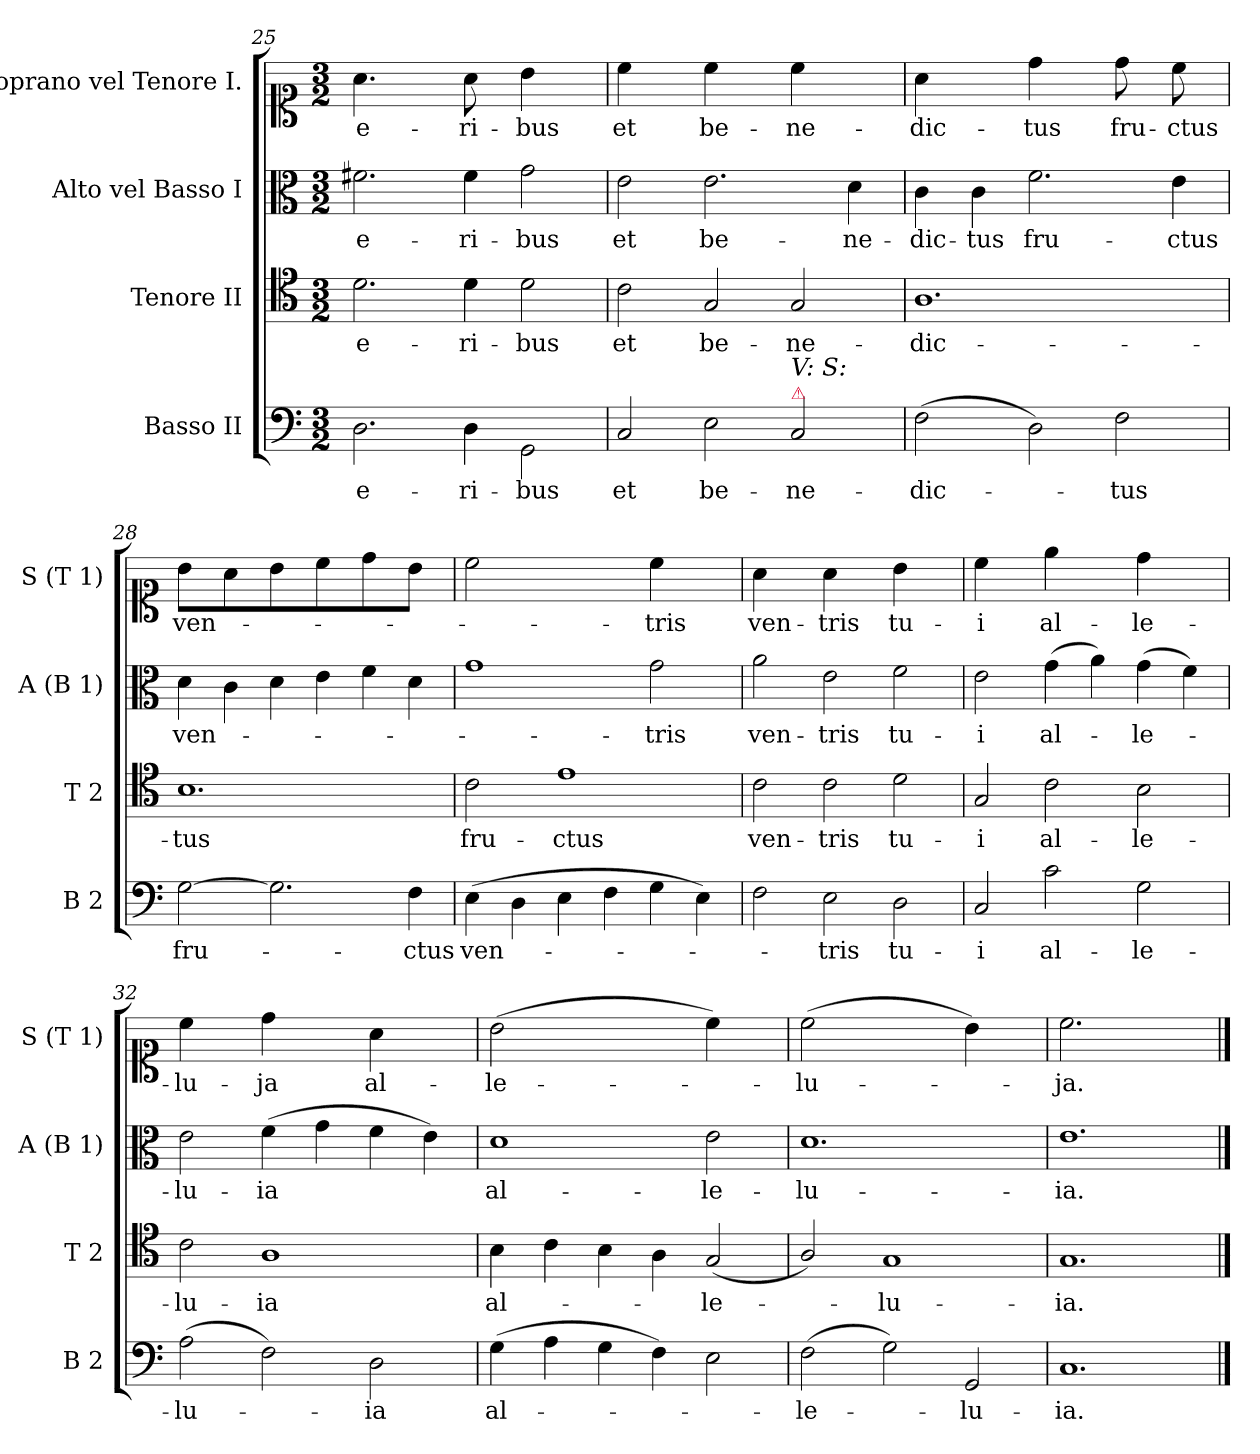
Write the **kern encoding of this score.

**kern	**text	**kern	**text	**kern	**text	**kern	**text
*part4	*part4	*part3	*part3	*part2	*part2	*part1	*part1
*staff4	*staff4	*staff3	*staff3	*staff2	*staff2	*staff1	*staff1
*I"Basso II	*	*I"Tenore II	*	*I"Alto vel Basso I	*	*I"Soprano vel Tenore I.	*
*I'B 2	*	*I'T 2	*	*I'A (B 1)	*	*I'S (T 1)	*
*clefF4	*	*clefC4	*	*clefC3	*	*clefC1	*
*k[]	*	*k[]	*	*k[]	*	*k[]	*
*M3/2	*	*M3/2	*	*M3/2	*	*M3/2	*
=25	=25	=25	=25	=25	=25	=25	=25
!	!	!	!	!	!	!LO:N:vis=4.	!
2.D\	-e-	2.d\	-e-	2.f#X\	-e-	2.a\	-e-
!	!	!	!	!	!	!LO:N:vis=8	!
4D\	-ri-	4d\	-ri-	4f#\	-ri-	4a\	-ri-
!	!	!	!	!	!	!LO:N:vis=4	!
2GG\	-bus	2d\	-bus	2g\	-bus	2b\	-bus
=26	=26	=26	=26	=26	=26	=26	=26
!	!	!	!	!	!	!LO:N:vis=4	!
2C/	et	2c\	et	2e\	et	2cc\	et
!	!	!	!	!	!	!LO:N:vis=4	!
2E\	be-	2G/	be-	2.e\	be-	2cc\	be-
!LO:TX:a:color=crimson:t=⚠	!	!	!	!	!	!	!
!LO:TX:a:i:t=V&colon; S&colon;	!	!	!	!	!	!	!
!	!	!	!	!	!	!LO:N:vis=4	!
2C/	-ne-	2G/	-ne-	.	.	2cc\	-ne-
.	.	.	.	4d\	-ne-	.	.
=27	=27	=27	=27	=27	=27	=27	=27
!	!	!	!	!	!	!LO:N:vis=4	!
(>2F\	-dic-	1.A	-dic-	4c\	-dic-	2a\	-dic-
.	.	.	.	4c\	-tus	.	.
!	!	!	!	!	!	!LO:N:vis=4	!
2D\)	.	.	.	2.f\	fru-	2dd\	-tus
!	!	!	!	!	!	!LO:N:vis=8	!
2F\	-tus	.	.	.	.	4dd\	fru-
!	!	!	!	!	!	!LO:N:vis=8	!
.	.	.	.	4e\	-ctus	4cc\	-ctus
=28	=28	=28	=28	=28	=28	=28	=28
!	!	!	!	!	!	!LO:N:vis=8	!
[2G\	fru-	1.B	tus	4d\	ven-	4b\L	ven-
!	!	!	!	!	!	!LO:N:vis=8	!
.	.	.	.	4c\	.	4a\	.
!	!	!	!	!	!	!LO:N:vis=8	!
2.G\]	.	.	.	4d\	.	4b\	.
!	!	!	!	!	!	!LO:N:vis=8	!
.	.	.	.	4e\	.	4cc\	.
!	!	!	!	!	!	!LO:N:vis=8	!
.	.	.	.	4f\	.	4dd\	.
!	!	!	!	!	!	!LO:N:vis=8	!
4F\	-ctus	.	.	4d\	.	4b\J	.
=29	=29	=29	=29	=29	=29	=29	=29
!	!	!	!	!	!	!LO:N:vis=2	!
(>4E\	ven-	2c\	fru-	1g	.	1cc	.
4D\	.	.	.	.	.	.	.
4E\	.	1e	-ctus	.	.	.	.
4F\	.	.	.	.	.	.	.
!	!	!	!	!	!	!LO:N:vis=4	!
4G\	.	.	.	2g\	-tris	2cc\	-tris
4E\)	.	.	.	.	.	.	.
=30	=30	=30	=30	=30	=30	=30	=30
!	!	!	!	!	!	!LO:N:vis=4	!
2F\	.	2c\	ven-	2a\	ven-	2a\	ven-
!	!	!	!	!	!	!LO:N:vis=4	!
2E\	-tris	2c\	-tris	2e\	-tris	2a\	-tris
!	!	!	!	!	!	!LO:N:vis=4	!
2D\	tu-	2d\	tu-	2f\	tu-	2b\	tu-
=31	=31	=31	=31	=31	=31	=31	=31
!	!	!	!	!	!	!LO:N:vis=4	!
2C/	-i	2G/	-i	2e\	-i	2cc\	-i
!	!	!	!	!	!	!LO:N:vis=4	!
2c\	al-	2c\	al-	(>4g\	al-	2ee\	al-
.	.	.	.	4a\)	.	.	.
!	!	!	!	!	!	!LO:N:vis=4	!
2G\	-le-	2B\	-le-	(>4g\	-le-	2dd\	-le-
.	.	.	.	4f\)	.	.	.
=32	=32	=32	=32	=32	=32	=32	=32
!	!	!	!	!	!	!LO:N:vis=4	!
(>2A\	-lu-	2c\	-lu-	2e\	-lu-	2cc\	-lu-
!	!	!	!	!	!	!LO:N:vis=4	!
2F\)	.	1A	-ia	(>4f\	-ia	2dd\	-ja
.	.	.	.	4g\	.	.	.
!	!	!	!	!	!	!LO:N:vis=4	!
2D\	-ia	.	.	4f\	.	2a\	al-
.	.	.	.	4e\)	.	.	.
=33	=33	=33	=33	=33	=33	=33	=33
!	!	!	!	!	!	!LO:N:vis=2	!
(>4G\	al-	4B\	-al-	1d	al-	(>1b	-le-
4A\	.	4c\	.	.	.	.	.
4G\	.	4B\	.	.	.	.	.
4F\)	.	4A\	.	.	.	.	.
!	!	!	!	!	!	!LO:N:vis=4	!
2E\	.	(>2G/	-le-	2e\	-le-	2cc\)	.
=34	=34	=34	=34	=34	=34	=34	=34
!	!	!	!	!	!	!LO:N:vis=2	!
(>2F\	-le-	2A/)	.	1.d	-lu-	(>1cc	-lu-
2G\)	.	1G	-lu-	.	.	.	.
!	!	!	!	!	!	!LO:N:vis=4	!
2GG/	-lu-	.	.	.	.	2b\)	.
=35	=35	=35	=35	=35	=35	=35	=35
!	!	!	!	!	!	!LO:N:vis=2.	!
1.C	-ia.	1.G	-ia.	1.e	-ia.	1.cc	-ja.
==	==	==	==	==	==	==	==
*-	*-	*-	*-	*-	*-	*-	*-
